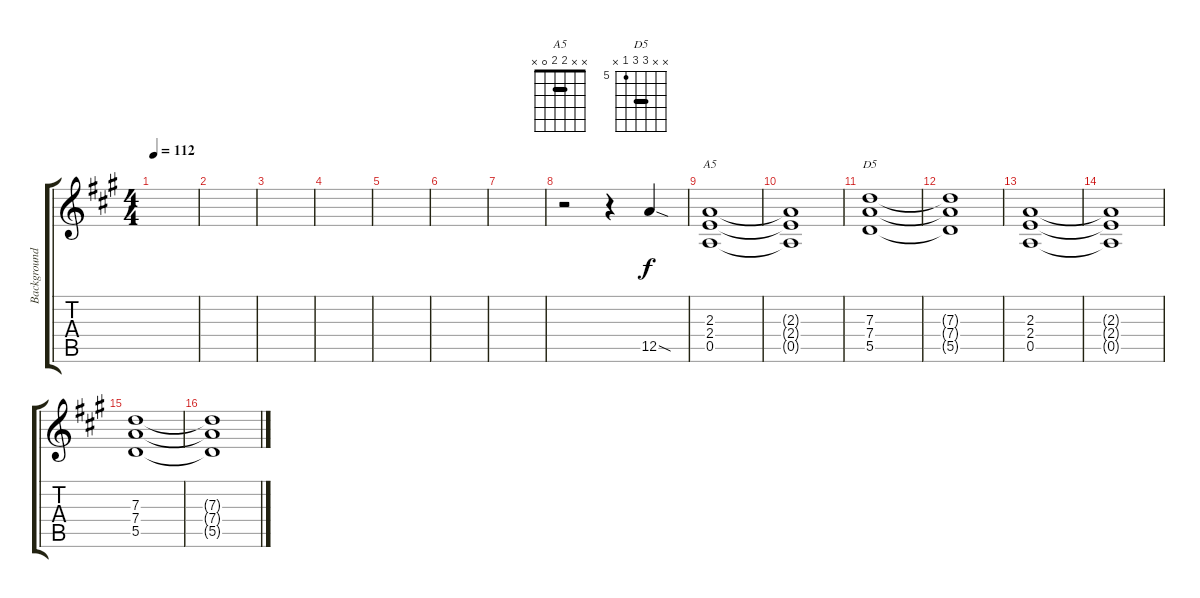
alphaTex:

\track ("Background Guitar" "Background") {instrument distortionguitar}
\staff {score tabs}
\tuning (E4 B3 G3 D3 A2 E2) {hide}
\chord ("A5" x x 2 2 0 x) {barre 2}
\chord ("D5" x x 7 7 5 x) {firstfret 5 barre 7}
\ts (4 4)
\tempo 112
\clef g2
\ks a
|
|
|
|
|
|
|
r.2 r.4 12.5{sod}.4 |
(2.3 2.4 0.5).1{ch "A5"} |
(2.3{t} 2.4{t} 0.5{t}).1 |
(7.3 7.4 5.5).1{ch "D5"} |
(7.3{t} 7.4{t} 5.5{t}).1 |
(2.3 2.4 0.5).1 |
(2.3{t} 2.4{t} 0.5{t}).1 |
(7.3 7.4 5.5).1 |
(7.3{t} 7.4{t} 5.5{t}).1
